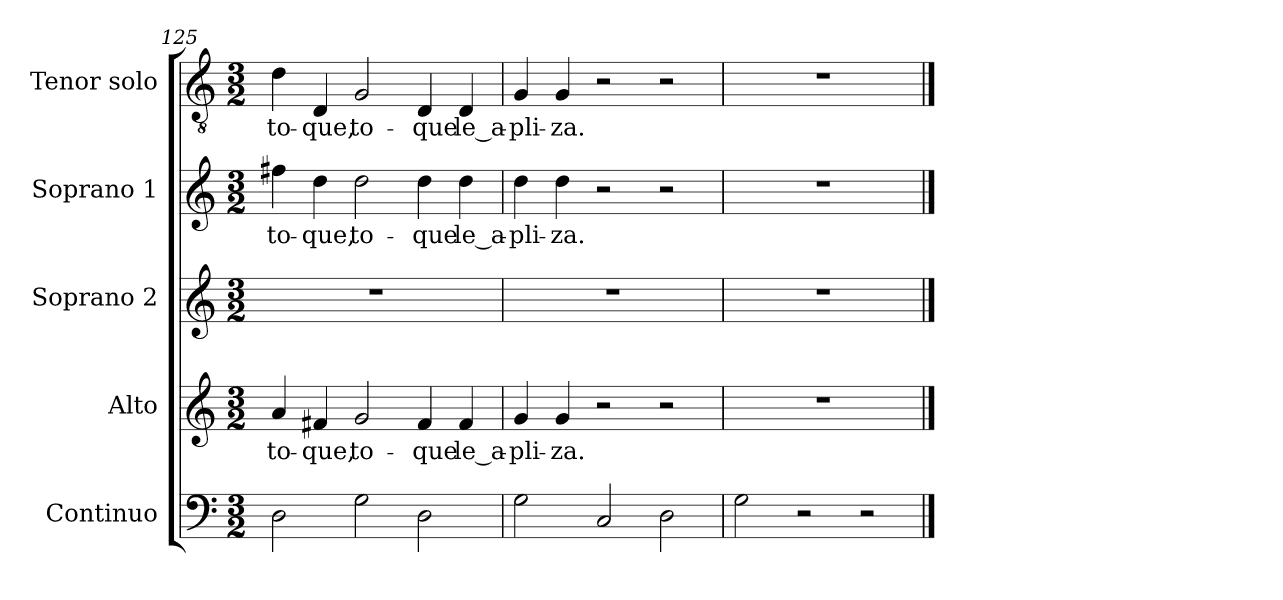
**kern	**kern	**text	**kern	**kern	**text	**kern	**text
*part5	*part4	*part4	*part3	*part2	*part2	*part1	*part1
*staff5	*staff4	*staff4	*staff3	*staff2	*staff2	*staff1	*staff1
*I"Continuo	*I"Alto	*	*I"Soprano 2	*I"Soprano 1	*	*I"Tenor solo	*
*I'Cont.	*I'A.	*	*I'S2.	*I'S1.	*	*I'T.	*
*clefF4	*clefG2	*	*clefG2	*clefG2	*	*clefGv2	*
*	*	*	*	*	*	*ITrd7c12	*
*k[]	*k[]	*	*k[]	*k[]	*	*k[]	*
*C:	*C:	*	*C:	*C:	*	*C:	*
*M3/2	*M3/2	*	*M3/2	*M3/2	*	*M3/2	*
=125	=125	=125	=125	=125	=125	=125	=125
!	!	!LO:LY:b:color=#000000	!LO:N:vis=1	!	!	!	!
!	!	!	!	!	!LO:LY:b:color=#000000	!	!
!	!	!	!	!	!	!	!LO:LY:b:color=#000000
2Di\	4ai/	to-	1.r	4ff#Xi\	to-	4Di\	to-
!	!	!LO:LY:b:color=#000000	!	!	!	!	!
!	!	!	!	!	!LO:LY:b:color=#000000	!	!
!	!	!	!	!	!	!	!LO:LY:b:color=#000000
.	4f#Xi/	-que,	.	4ddi\	-que,	4DDi/	-que,
!	!	!LO:LY:b:color=#000000	!	!	!	!	!
!	!	!	!	!	!LO:LY:b:color=#000000	!	!
!	!	!	!	!	!	!	!LO:LY:b:color=#000000
2Gi\	2gi/	to-	.	2ddi\	to-	2GGi/	to-
!	!	!LO:LY:b:color=#000000	!	!	!	!	!
!	!	!	!	!	!LO:LY:b:color=#000000	!	!
!	!	!	!	!	!	!	!LO:LY:b:color=#000000
2Di\	4f#i/	-que	.	4ddi\	-que	4DDi/	-que
!	!	!LO:LY:b:color=#000000	!	!	!	!	!
!	!	!	!	!	!LO:LY:b:color=#000000	!	!
!	!	!	!	!	!	!	!LO:LY:b:color=#000000
.	4f#i/	le_a-	.	4ddi\	le_a-	4DDi/	le_a-
=126	=126	=126	=126	=126	=126	=126	=126
!	!	!LO:LY:b:color=#000000	!LO:N:vis=1	!	!	!	!
!	!	!	!	!	!LO:LY:b:color=#000000	!	!
!	!	!	!	!	!	!	!LO:LY:b:color=#000000
2Gi\	4gi/	-pli-	1.r	4ddi\	-pli-	4GGi/	-pli-
!	!	!LO:LY:b:color=#000000	!	!	!	!	!
!	!	!	!	!	!LO:LY:b:color=#000000	!	!
!	!	!	!	!	!	!	!LO:LY:b:color=#000000
.	4gi/	-za.	.	4ddi\	-za.	4GGi/	-za.
2Ci/	2r	.	.	2r	.	2r	.
2Di\	2r	.	.	2r	.	2r	.
=127	=127	=127	=127	=127	=127	=127	=127
!	!LO:N:vis=1	!	!LO:N:vis=1	!LO:N:vis=1	!	!LO:N:vis=1	!
2Gi\	1.r	.	1.r	1.r	.	1.r	.
2r	.	.	.	.	.	.	.
2r	.	.	.	.	.	.	.
==	==	==	==	==	==	==	==
*-	*-	*-	*-	*-	*-	*-	*-
